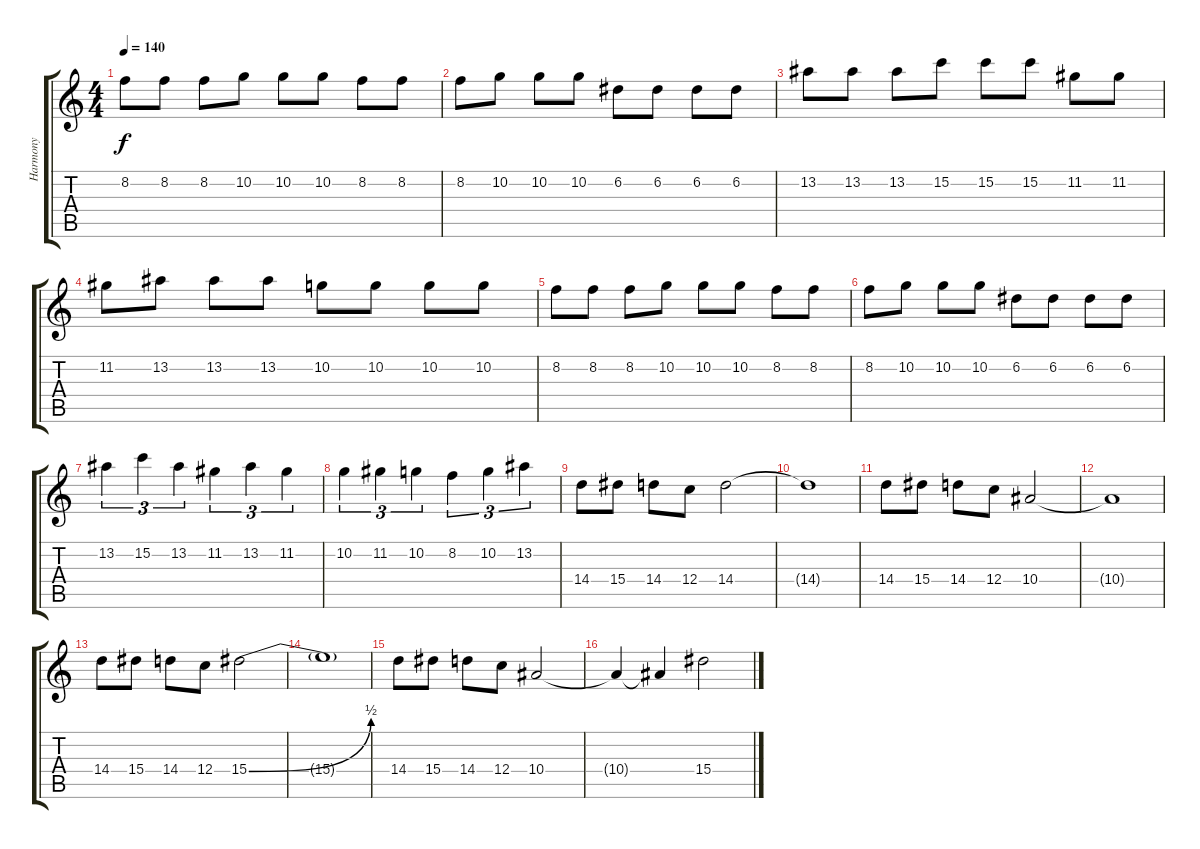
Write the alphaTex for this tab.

\track ("Harmony" "Harmony") {instrument distortionguitar}
\staff {score tabs}
\tuning (D4 A3 F3 C3 G2 C2) {hide}
\ts (4 4)
\tempo 140
\clef g2
\ks c
8.2.8{dy f} 8.2.8 8.2.8 10.2.8 10.2.8 10.2.8 8.2.8 8.2.8 |
8.2.8 10.2.8 10.2.8 10.2.8 6.2.8 6.2.8 6.2.8 6.2.8 |
13.2.8 13.2.8 13.2.8 15.2.8 15.2.8 15.2.8 11.2.8 11.2.8 |
11.2.8 13.2.8 13.2.8 13.2.8 10.2.8 10.2.8 10.2.8 10.2.8 |
8.2.8 8.2.8 8.2.8 10.2.8 10.2.8 10.2.8 8.2.8 8.2.8 |
8.2.8 10.2.8 10.2.8 10.2.8 6.2.8 6.2.8 6.2.8 6.2.8 |
13.2.4{tu (3 2)} 15.2.4{tu (3 2)} 13.2.4{tu (3 2)} 11.2.4{tu (3 2)} 13.2.4{tu (3 2)} 11.2.4{tu (3 2)} |
10.2.4{tu (3 2)} 11.2.4{tu (3 2)} 10.2.4{tu (3 2)} 8.2.4{tu (3 2)} 10.2.4{tu (3 2)} 13.2.4{tu (3 2)} |
14.4.8 15.4.8 14.4.8 12.4.8 14.4.2 |
14.4{t}.1 |
14.4.8 15.4.8 14.4.8 12.4.8 10.4.2 |
10.4{t}.1 |
14.4.8 15.4.8 14.4.8 12.4.8 15.4{be (bend 0 0 60 2)}.2 |
15.4{t}.1 |
14.4.8 15.4.8 14.4.8 12.4.8 10.4.2 |
10.4{t}.4 10.4{t}.4 15.4.2
